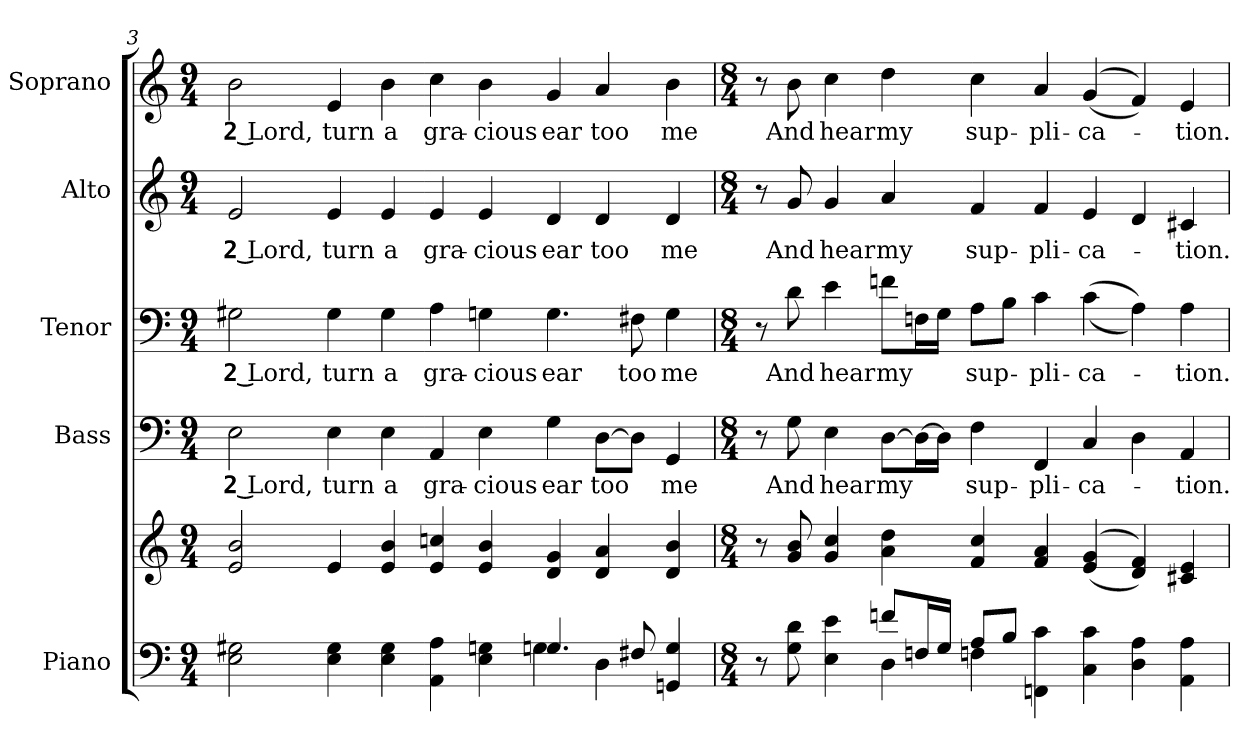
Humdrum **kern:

**kern	**kern	**kern	**text	**kern	**text	**kern	**text	**kern	**text
*part5	*part5	*part4	*part4	*part3	*part3	*part2	*part2	*part1	*part1
*staff6	*staff5	*staff4	*staff4	*staff3	*staff3	*staff2	*staff2	*staff1	*staff1
*I"Piano	*	*I"Bass	*	*I"Tenor	*	*I"Alto	*	*I"Soprano	*
*I'Pno.	*	*I'B.	*	*I'T.	*	*I'A.	*	*I'S.	*
!!LO:PB:g=z
*clefF4	*clefG2	*clefF4	*	*clefF4	*	*clefG2	*	*clefG2	*
*k[]	*k[]	*k[]	*	*k[]	*	*k[]	*	*k[]	*
*C:	*C:	*C:	*	*C:	*	*C:	*	*C:	*
*M9/4	*M9/4	*M9/4	*	*M9/4	*	*M9/4	*	*M9/4	*
=3	=3	=3	=3	=3	=3	=3	=3	=3	=3
*^	*	*	*	*	*	*	*	*	*
!	!	!	!	!LO:LY:b:color=#000000	!	!	!	!	!	!
!	!	!	!	!	!	!LO:LY:b:color=#000000	!	!	!	!
!	!	!	!	!	!	!	!	!LO:LY:b:color=#000000	!	!
!	!	!	!	!	!	!	!	!	!	!LO:LY:b:color=#000000
2Ei\ 2G#Xi	2ryy	2ei/ 2bi	2Ei\	2 Lord,	2G#Xi\	2 Lord,	2ei/	2 Lord,	2bi\	2 Lord,
!	!	!	!	!LO:LY:b:color=#000000	!	!	!	!	!	!
!	!	!	!	!	!	!LO:LY:b:color=#000000	!	!	!	!
!	!	!	!	!	!	!	!	!LO:LY:b:color=#000000	!	!
!	!	!	!	!	!	!	!	!	!	!LO:LY:b:color=#000000
4Ei\ 4G#i	1ryy	4ei/	4Ei\	turn	4G#i\	turn	4ei/	turn	4ei/	turn
!	!	!	!	!LO:LY:b:color=#000000	!	!	!	!	!	!
!	!	!	!	!	!	!LO:LY:b:color=#000000	!	!	!	!
!	!	!	!	!	!	!	!	!LO:LY:b:color=#000000	!	!
!	!	!	!	!	!	!	!	!	!	!LO:LY:b:color=#000000
4Ei\ 4G#i	.	4ei/ 4bi	4Ei\	a	4G#i\	a	4ei/	a	4bi\	a
!	!	!	!	!LO:LY:b:color=#000000	!	!	!	!	!	!
!	!	!	!	!	!	!LO:LY:b:color=#000000	!	!	!	!
!	!	!	!	!	!	!	!	!LO:LY:b:color=#000000	!	!
!	!	!	!	!	!	!	!	!	!	!LO:LY:b:color=#000000
4AAi\ 4Ai	.	4ei/ 4ccni	4AAi/	gra-	4Ai\	gra-	4ei/	gra-	4cci\	gra-
!	!	!	!	!LO:LY:b:color=#000000	!	!	!	!	!	!
!	!	!	!	!	!	!LO:LY:b:color=#000000	!	!	!	!
!	!	!	!	!	!	!	!	!LO:LY:b:color=#000000	!	!
!	!	!	!	!	!	!	!	!	!	!LO:LY:b:color=#000000
4Ei\ 4Gni	.	4ei/ 4bi	4Ei\	-cious	4Gni\	-cious	4ei/	-cious	4bi\	-cious
!	!	!	!	!LO:LY:b:color=#000000	!	!	!	!	!	!
!	!	!	!	!	!	!LO:LY:b:color=#000000	!	!	!	!
!	!	!	!	!	!	!	!	!LO:LY:b:color=#000000	!	!
!	!	!	!	!	!	!	!	!	!	!LO:LY:b:color=#000000
4.Gi/	4Gni\	4di/ 4gi	4Gi\	ear	4.Gi\	ear	4di/	ear	4gi/	ear
!	!	!	!	!LO:LY:b:color=#000000	!	!	!	!	!	!
!	!	!	!	!	!	!	!	!LO:LY:b:color=#000000	!	!
!	!	!	!	!	!	!	!	!	!	!LO:LY:b:color=#000000
.	4Di\	4di/ 4ai	[>8Di\L	too	.	.	4di/	too	4ai/	too
!	!	!	!	!	!	!LO:LY:b:color=#000000	!	!	!	!
8F#Xi/	.	.	8Di\J]	.	8F#Xi\	too	.	.	.	.
!	!	!	!	!LO:LY:b:color=#000000	!	!	!	!	!	!
!	!	!	!	!	!	!LO:LY:b:color=#000000	!	!	!	!
!	!	!	!	!	!	!	!	!LO:LY:b:color=#000000	!	!
!	!	!	!	!	!	!	!	!	!	!LO:LY:b:color=#000000
4GGni/ 4Gi	4ryy	4di/ 4bi	4GGi/	me	4Gi\	me	4di/	me	4bi\	me
!!LO:PB:g=z
=4	=4	=4	=4	=4	=4	=4	=4	=4	=4	=4
*M8/4	*	*M8/4	*M8/4	*	*M8/4	*	*M8/4	*	*M8/4	*
8r	4ryy	8r	8r	.	8r	.	8r	.	8r	.
!	!	!	!	!LO:LY:b:color=#000000	!	!	!	!	!	!
!	!	!	!	!	!	!LO:LY:b:color=#000000	!	!	!	!
!	!	!	!	!	!	!	!	!LO:LY:b:color=#000000	!	!
!	!	!	!	!	!	!	!	!	!	!LO:LY:b:color=#000000
8Gi\ 8di	.	8gi/ 8bi	8Gi\	And	8di\	And	8gi/	And	8bi\	And
!	!	!	!	!LO:LY:b:color=#000000	!	!	!	!	!	!
!	!	!	!	!	!	!LO:LY:b:color=#000000	!	!	!	!
!	!	!	!	!	!	!	!	!LO:LY:b:color=#000000	!	!
!	!	!	!	!	!	!	!	!	!	!LO:LY:b:color=#000000
4Ei\ 4ei	4ryy	4gi/ 4cci	4Ei\	hear	4ei\	hear	4gi/	hear	4cci\	hear
!	!	!	!	!LO:LY:b:color=#000000	!	!	!	!	!	!
!	!	!	!	!	!	!LO:LY:b:color=#000000	!	!	!	!
!	!	!	!	!	!	!	!	!LO:LY:b:color=#000000	!	!
!	!	!	!	!	!	!	!	!	!	!LO:LY:b:color=#000000
8fni/L	4Di\	4ai\ 4ddi	[>8Di\L	my	8fni\L	my	4ai/	my	4ddi\	my
16Fni/L	.	.	16Di\L_>	.	16Fni\L	.	.	.	.	.
16Gi/JJ	.	.	16Di\JJ]	.	16Gi\JJ	.	.	.	.	.
!	!	!	!	!LO:LY:b:color=#000000	!	!	!	!	!	!
!	!	!	!	!	!	!LO:LY:b:color=#000000	!	!	!	!
!	!	!	!	!	!	!	!	!LO:LY:b:color=#000000	!	!
!	!	!	!	!	!	!	!	!	!	!LO:LY:b:color=#000000
8Ai/L	4Fni\	4fi/ 4cci	4Fi\	sup-	8Ai\L	sup-	4fi/	sup-	4cci\	sup-
8Bi/J	.	.	.	.	8Bi\J	.	.	.	.	.
!	!	!	!	!LO:LY:b:color=#000000	!	!	!	!	!	!
!	!	!	!	!	!	!LO:LY:b:color=#000000	!	!	!	!
!	!	!	!	!	!	!	!	!LO:LY:b:color=#000000	!	!
!	!	!	!	!	!	!	!	!	!	!LO:LY:b:color=#000000
4FFni\ 4ci	4ryy	4fi/ 4ai	4FFi/	-pli-	4ci\	-pli-	4fi/	-pli-	4ai/	-pli-
!	!	!	!	!LO:LY:b:color=#000000	!	!	!	!	!	!
!	!	!	!	!	!	!LO:LY:b:color=#000000	!	!	!	!
!	!	!	!	!	!	!	!	!LO:LY:b:color=#000000	!	!
!	!	!	!	!	!	!	!	!	!	!LO:LY:b:color=#000000
4Ci\ 4ci	4ryy	((4ei/ 4gi	4Ci/	-ca-	((4ci\	-ca-	4ei/	-ca-	((4gi/	-ca-
4Di\ 4Ai	2ryy	4di/ 4fi))	4Di\	.	4Ai\))	.	4di/	.	4fi/))	.
!	!	!	!	!LO:LY:b:color=#000000	!	!	!	!	!	!
!	!	!	!	!	!	!LO:LY:b:color=#000000	!	!	!	!
!	!	!	!	!	!	!	!	!LO:LY:b:color=#000000	!	!
!	!	!	!	!	!	!	!	!	!	!LO:LY:b:color=#000000
4AAi\ 4Ai	.	4c#Xi/ 4ei	4AAi/	-tion.	4Ai\	-tion.	4c#Xi/	-tion.	4ei/	-tion.
*v	*v	*	*	*	*	*	*	*	*	*
=	=	=	=	=	=	=	=	=	=
*-	*-	*-	*-	*-	*-	*-	*-	*-	*-
